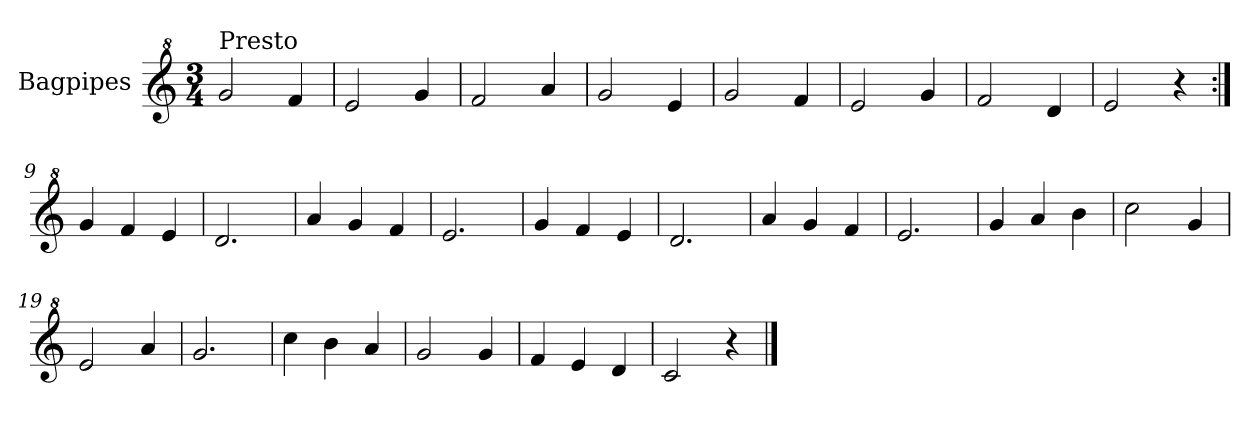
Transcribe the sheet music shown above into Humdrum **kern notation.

**kern
*part1
*staff1
*I"Bagpipes
*I'Bag
*clefG^2
*k[]
*C:
*M3/4
=1
!LO:TX:a:t=Presto
2gg/
4ff/
=2
2ee/
4gg/
=3
2ff/
4aa/
=4
2gg/
4ee/
=5
2gg/
4ff/
=6
2ee/
4gg/
=7
2ff/
4dd/
=8
2ee/
4r
=9:|!
4gg/
4ff/
4ee/
=10
2.dd/
=11
4aa/
4gg/
4ff/
=12
2.ee/
=13
4gg/
4ff/
4ee/
=14
2.dd/
=15
4aa/
4gg/
4ff/
=16
2.ee/
!!LO:LB:g=z
=17
4gg/
4aa/
4bb\
=18
2ccc\
4gg/
=19
2ee/
4aa/
=20
2.gg/
=21
4ccc\
4bb\
4aa/
=22
2gg/
4gg/
=23
4ff/
4ee/
4dd/
=24
2cc/
4r
==
*-
